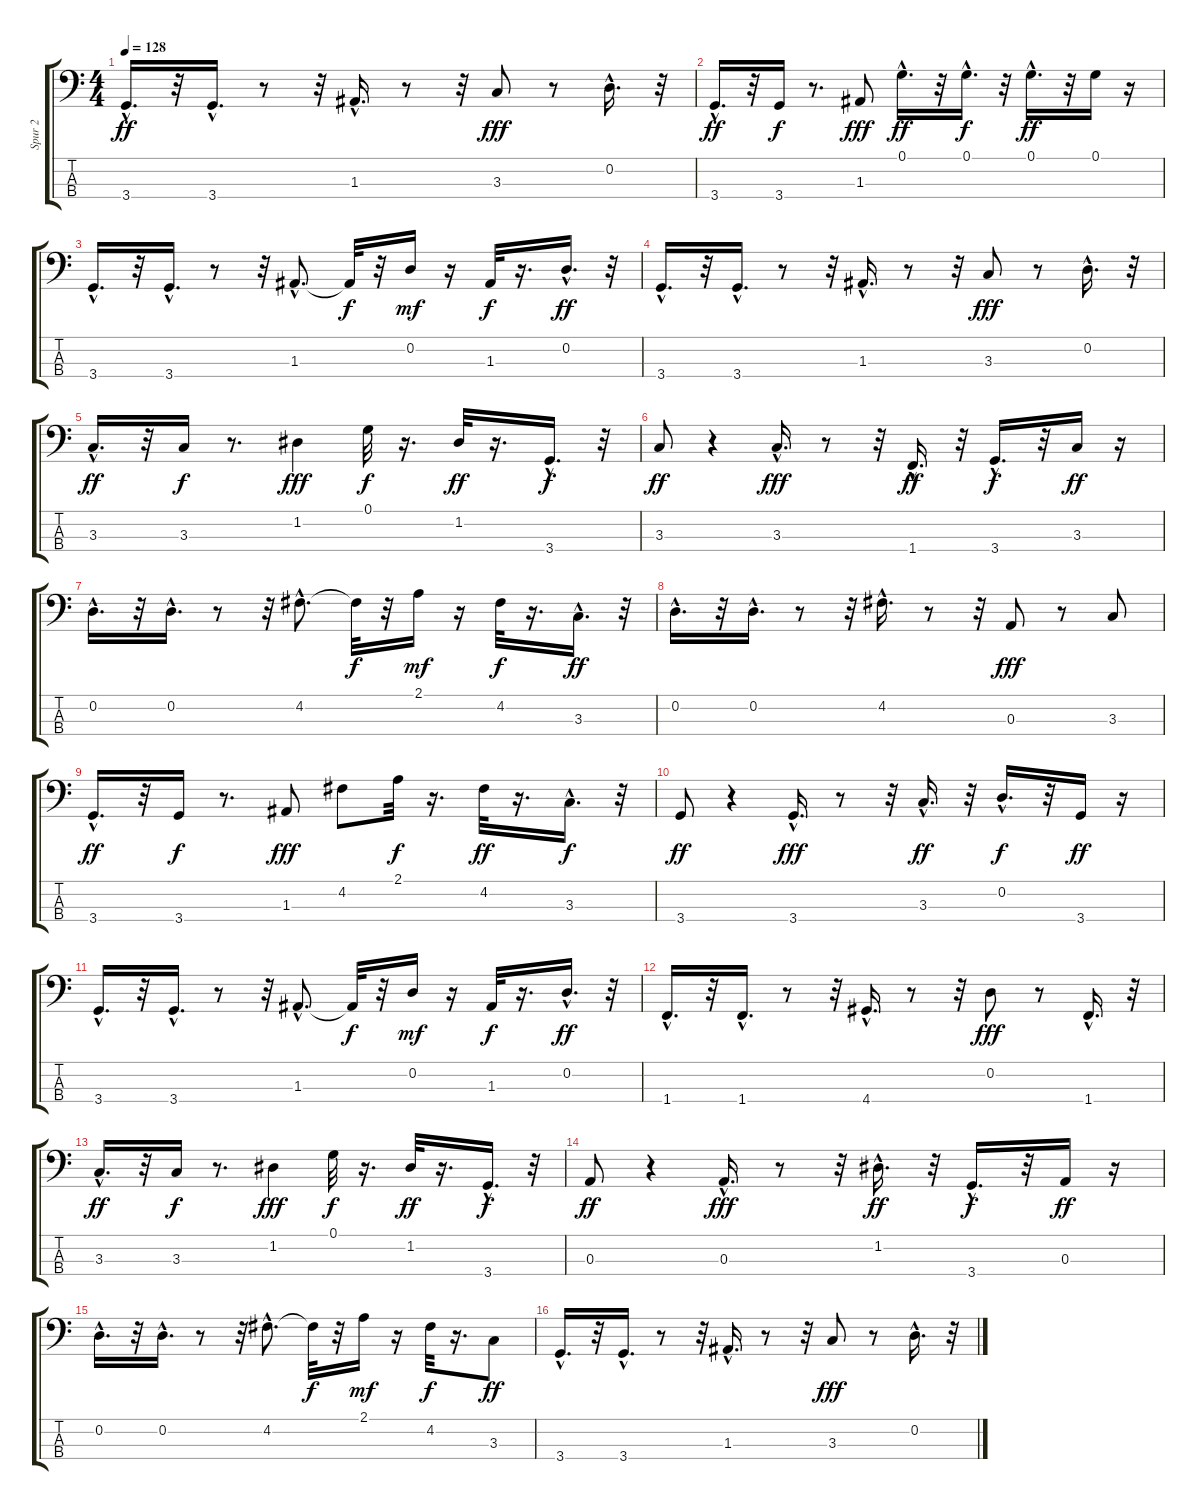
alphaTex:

\track ("Spur 2" "Spur 2") {instrument slapbass1}
\staff {score tabs}
\tuning (G2 D2 A1 E1) {hide}
\ts (4 4)
\tempo 128
\clef f4
\ks c
3.4{hac}.16{d dy ff} r.32 3.4{hac}.16{d} r.8 r.32 1.3{hac}.16{d} r.8 r.32 3.3.8{dy fff} r.8 0.2{hac}.16{d} r.32 |
3.4{hac}.16{d dy ff} r.32 3.4.16{dy f} r.8{d} 1.3.8{dy fff} 0.1{hac}.16{d dy ff} r.32 0.1{hac}.16{d dy f} r.32 0.1{hac}.16{d dy ff} r.32 0.1.16 r.16 |
3.4{hac}.16{d} r.32 3.4{hac}.16{d} r.8 r.32 1.3{hac}.8{d} 1.3{t}.32{dy f} r.32 0.2.16{dy mf} r.16 1.3.32{dy f} r.16{d} 0.2{hac}.16{d dy ff} r.32 |
3.4{hac}.16{d} r.32 3.4{hac}.16{d} r.8 r.32 1.3{hac}.16{d} r.8 r.32 3.3.8{dy fff} r.8 0.2{hac}.16{d} r.32 |
3.3{hac}.16{d dy ff} r.32 3.3.16{dy f} r.8{d} 1.2.4{dy fff} 0.1.32{dy f} r.16{d} 1.2.32{dy ff} r.16{d} 3.4{hac}.16{d dy f} r.32 |
3.3.8{dy ff} r.4 3.3{hac}.16{d dy fff} r.8 r.32 1.4{hac}.16{d dy ff} r.32 3.4{hac}.16{d dy f} r.32 3.3.16{dy ff} r.16 |
0.2{hac}.16{d} r.32 0.2{hac}.16{d} r.8 r.32 4.2{hac}.8{d} 4.2{t}.32{dy f} r.32 2.1.16{dy mf} r.16 4.2.32{dy f} r.16{d} 3.3{hac}.16{d dy ff} r.32 |
0.2{hac}.16{d} r.32 0.2{hac}.16{d} r.8 r.32 4.2{hac}.16{d} r.8 r.32 0.3.8{dy fff} r.8 3.3.8 |
3.4{hac}.16{d dy ff} r.32 3.4.16{dy f} r.8{d} 1.3.8{dy fff} 4.2.8 2.1.32{dy f} r.16{d} 4.2.32{dy ff} r.16{d} 3.3{hac}.16{d dy f} r.32 |
3.4.8{dy ff} r.4 3.4{hac}.16{d dy fff} r.8 r.32 3.3{hac}.16{d dy ff} r.32 0.2{hac}.16{d dy f} r.32 3.4.16{dy ff} r.16 |
3.4{hac}.16{d} r.32 3.4{hac}.16{d} r.8 r.32 1.3{hac}.8{d} 1.3{t}.32{dy f} r.32 0.2.16{dy mf} r.16 1.3.32{dy f} r.16{d} 0.2{hac}.16{d dy ff} r.32 |
1.4{hac}.16{d} r.32 1.4{hac}.16{d} r.8 r.32 4.4{hac}.16{d} r.8 r.32 0.2.8{dy fff} r.8 1.4{hac}.16{d} r.32 |
3.3{hac}.16{d dy ff} r.32 3.3.16{dy f} r.8{d} 1.2.4{dy fff} 0.1.32{dy f} r.16{d} 1.2.32{dy ff} r.16{d} 3.4{hac}.16{d dy f} r.32 |
0.3.8{dy ff} r.4 0.3{hac}.16{d dy fff} r.8 r.32 1.2{hac}.16{d dy ff} r.32 3.4{hac}.16{d dy f} r.32 0.3.16{dy ff} r.16 |
0.2{hac}.16{d} r.32 0.2{hac}.16{d} r.8 r.32 4.2{hac}.8{d} 4.2{t}.32{dy f} r.32 2.1.16{dy mf} r.16 4.2.32{dy f} r.16{d} 3.3.8{dy ff} |
3.4{hac}.16{d} r.32 3.4{hac}.16{d} r.8 r.32 1.3{hac}.16{d} r.8 r.32 3.3.8{dy fff} r.8 0.2{hac}.16{d} r.32
